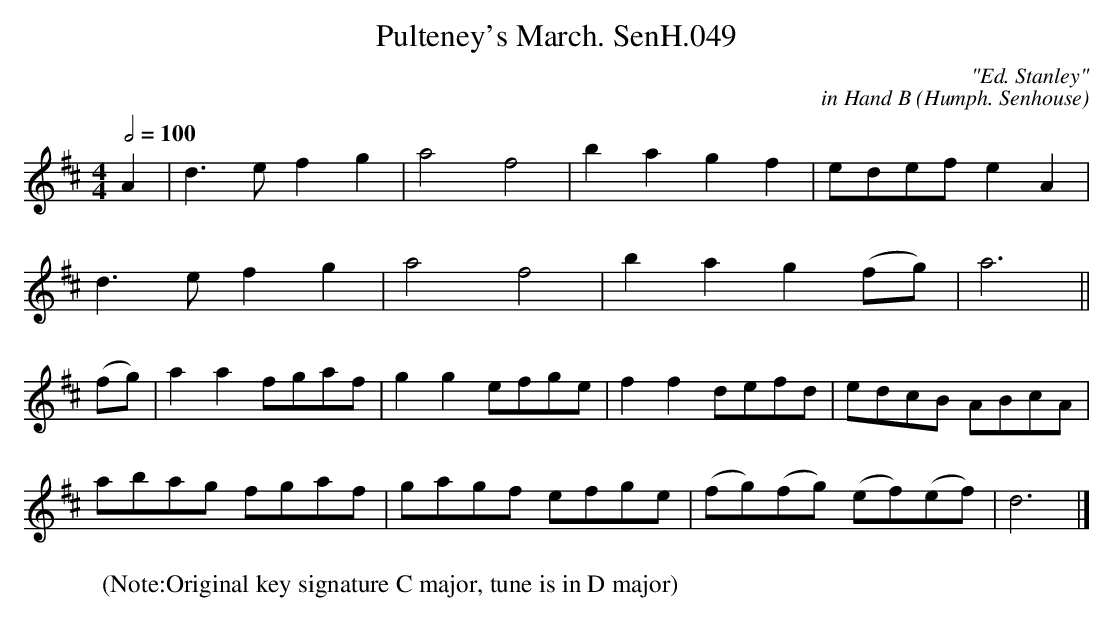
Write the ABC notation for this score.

X:1
T:Pulteney's March. SenH.049
C:"Ed. Stanley"
C:in Hand B (Humph. Senhouse)
Q:1/2=100
M:4/4
L:1/8
K:D
A2 | d3ef2g2 | a4 f4 | b2a2g2f2 | edefe2A2 |
d3ef2g2 | a4f4 | b2a2g2(fg) | a6 ||
(fg) |a2a2fgaf | g2g2 efge | f2f2 defd | edcB ABcA |
abag fgaf | gagf efge | (fg)(fg) (ef)(ef) | d6 |]
W:(Note:Original key signature C major, tune is in D major)
